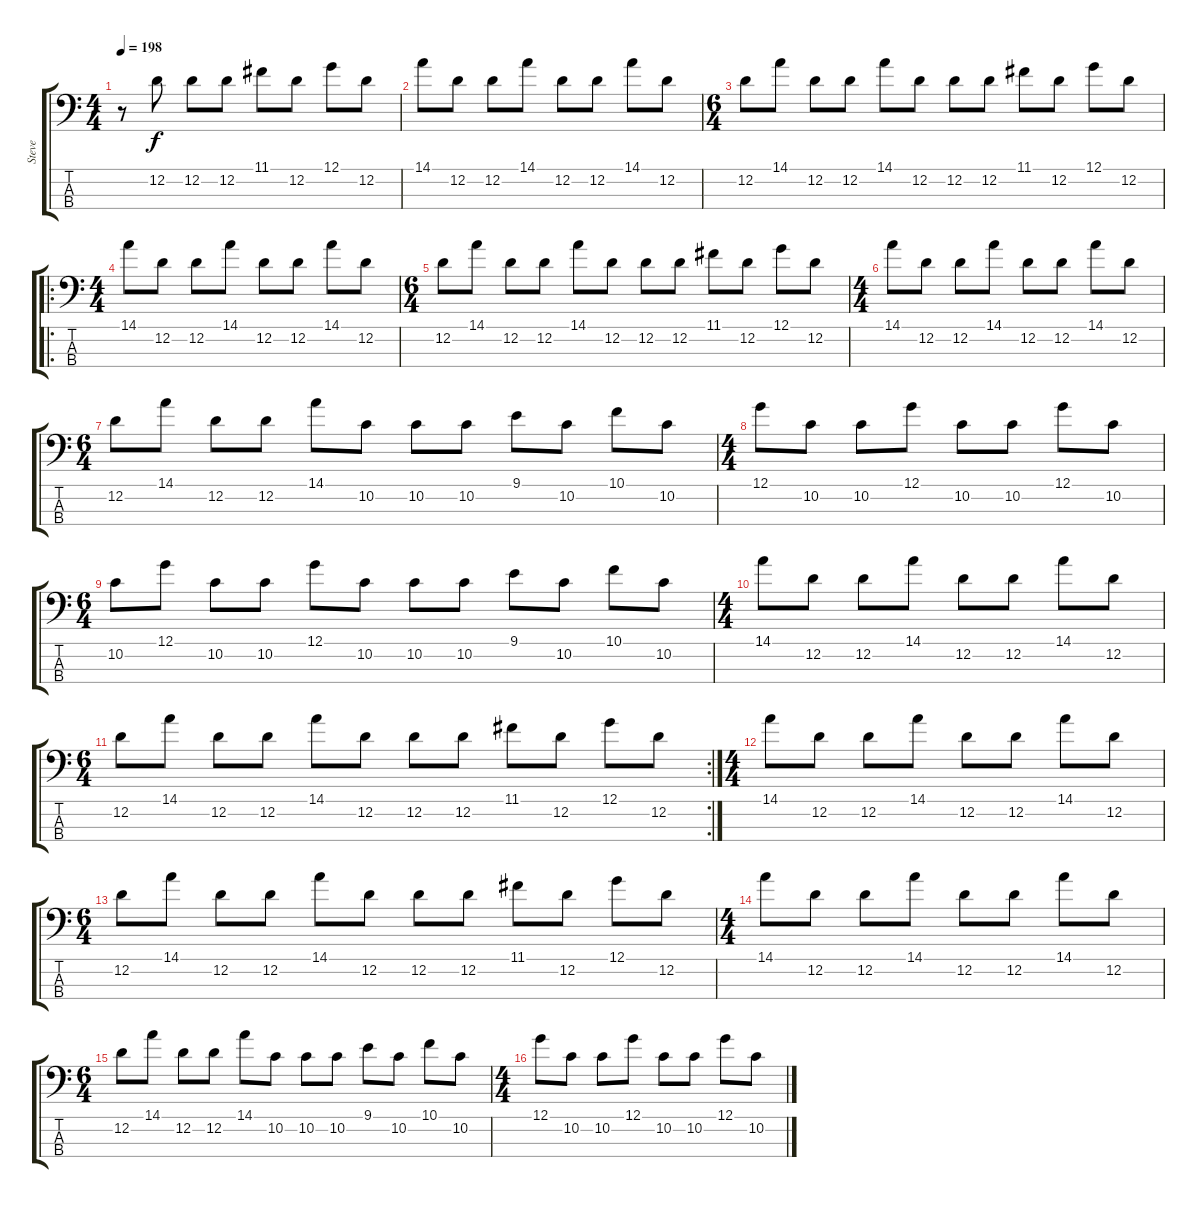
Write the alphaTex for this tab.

\track ("Steve" "Steve") {instrument electricbassfinger}
\staff {score tabs}
\tuning (G2 D2 A1 E1) {hide}
\ts (4 4)
\tempo 198
\clef f4
\ks c
r.8{dy f instrument electricbassfinger} 12.2.8 12.2.8 12.2.8 11.1.8 12.2.8 12.1.8 12.2.8 |
14.1.8 12.2.8 12.2.8 14.1.8 12.2.8 12.2.8 14.1.8 12.2.8 |
\ts (6 4)
12.2.8 14.1.8 12.2.8 12.2.8 14.1.8 12.2.8 12.2.8 12.2.8 11.1.8 12.2.8 12.1.8 12.2.8 |
\ro
\ts (4 4)
14.1.8 12.2.8 12.2.8 14.1.8 12.2.8 12.2.8 14.1.8 12.2.8 |
\ts (6 4)
12.2.8 14.1.8 12.2.8 12.2.8 14.1.8 12.2.8 12.2.8 12.2.8 11.1.8 12.2.8 12.1.8 12.2.8 |
\ts (4 4)
14.1.8 12.2.8 12.2.8 14.1.8 12.2.8 12.2.8 14.1.8 12.2.8 |
\ts (6 4)
12.2.8 14.1.8 12.2.8 12.2.8 14.1.8 10.2.8 10.2.8 10.2.8 9.1.8 10.2.8 10.1.8 10.2.8 |
\ts (4 4)
12.1.8 10.2.8 10.2.8 12.1.8 10.2.8 10.2.8 12.1.8 10.2.8 |
\ts (6 4)
10.2.8 12.1.8 10.2.8 10.2.8 12.1.8 10.2.8 10.2.8 10.2.8 9.1.8 10.2.8 10.1.8 10.2.8 |
\ts (4 4)
14.1.8 12.2.8 12.2.8 14.1.8 12.2.8 12.2.8 14.1.8 12.2.8 |
\rc 2
\ts (6 4)
12.2.8 14.1.8 12.2.8 12.2.8 14.1.8 12.2.8 12.2.8 12.2.8 11.1.8 12.2.8 12.1.8 12.2.8 |
\ts (4 4)
14.1.8 12.2.8 12.2.8 14.1.8 12.2.8 12.2.8 14.1.8 12.2.8 |
\ts (6 4)
12.2.8 14.1.8 12.2.8 12.2.8 14.1.8 12.2.8 12.2.8 12.2.8 11.1.8 12.2.8 12.1.8 12.2.8 |
\ts (4 4)
14.1.8 12.2.8 12.2.8 14.1.8 12.2.8 12.2.8 14.1.8 12.2.8 |
\ts (6 4)
12.2.8 14.1.8 12.2.8 12.2.8 14.1.8 10.2.8 10.2.8 10.2.8 9.1.8 10.2.8 10.1.8 10.2.8 |
\ts (4 4)
12.1.8 10.2.8 10.2.8 12.1.8 10.2.8 10.2.8 12.1.8 10.2.8
